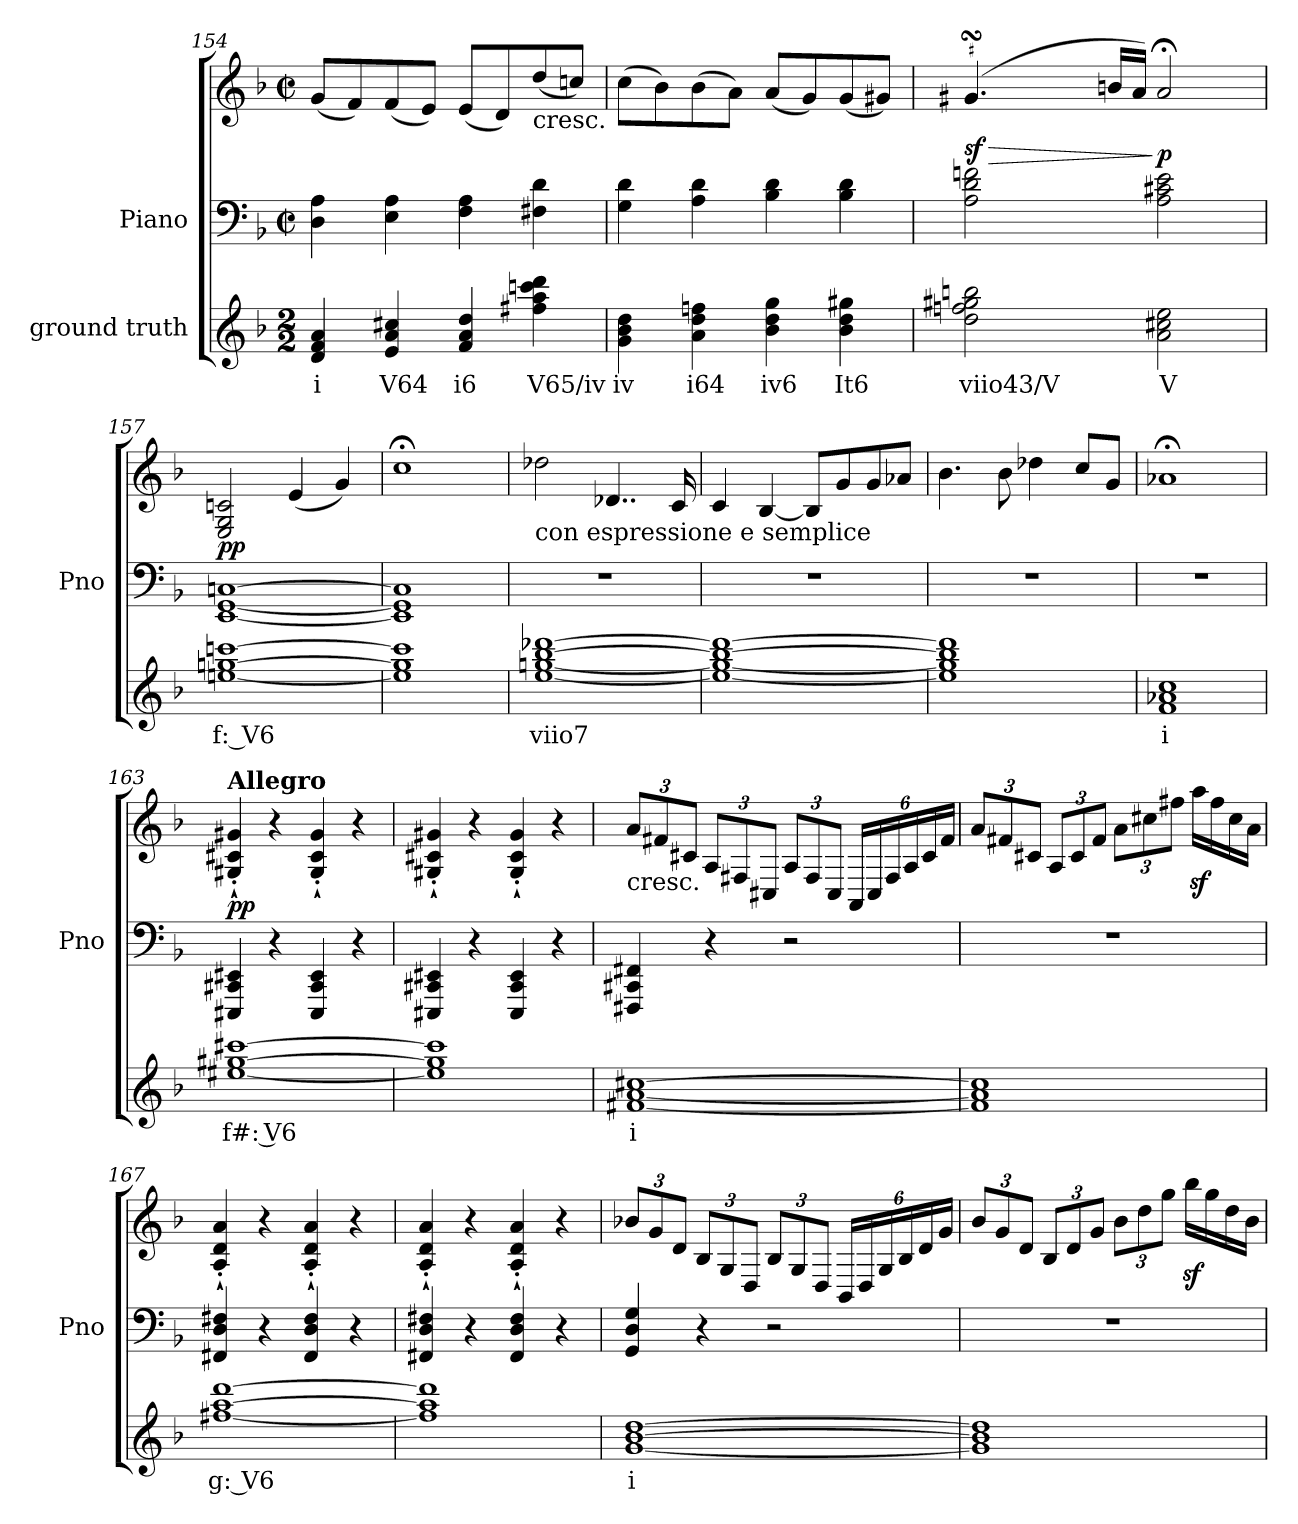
**kern	**text	**kern	**kern	**dynam
*part2	*part2	*part1	*part1	*part1
*staff3	*staff3	*staff2	*staff1	*staff1/2
*I"ground truth	*	*I"Piano	*	*
*	*	*I'Pno	*	*
*	*	*clefF4	*clefG2	*
*k[b-]	*	*k[b-]	*k[b-]	*
*d:	*	*F:	*F:	*
*M2/2	*	*M2/2	*M2/2	*
*	*	*met(c|)	*met(c|)	*
=154	=154	=154	=154	=154
4d 4f 4a	i	4D\ 4A\	(<8g/L	.
.	.	.	8f/)	.
4e 4a 4cc#X	V64	4E\ 4A\	(<8f/	.
.	.	.	8e/J)	.
4f 4a 4dd	i6	4F\ 4A\	(<8e/L	.
.	.	.	8d/)	.
!	!	!	!LO:TX:b:t=cresc.	!
4ff#X 4aa 4cccn 4ddd	V65/iv	4F#X\ 4d\	(<8dd/	.
.	.	.	8ccn/J)	.
!!LO:LB:g=z
=155	=155	=155	=155	=155
4g 4b- 4dd	iv	4G\ 4d\	(>8cc\L	.
.	.	.	8b-\)	.
4a 4dd 4ffn	i64	4A\ 4d\	(>8b-\	.
.	.	.	8a\J)	.
4b- 4dd 4gg	iv6	4B-\ 4d\	(<8a/L	.
.	.	.	8g/)	.
4b- 4dd 4gg#X	It6	4B-\ 4d\	(<8g/	.
.	.	.	8g#X/J)	.
=156	=156	=156	=156	=156
*	*	*^	*	*
!	!	!	!	!LO:TX:a:B:t=Adagio	!
!	!	!	!	!	!LO:HP:b
*	*	*	*	*^	*
!	!	!	!	!	!	!LO:DY:n=1:b
2dd 2ffn 2gg#X 2bbn	viio43/V	4.ryy	2A\ 2d\ 2fn\	(>4.g#XsSsS/	8g#Lyy	> sf
.	.	.	.	.	16aLyy	.
.	.	.	.	.	16g#JJyy	.
.	.	.	.	.	16f#XLLyy	.
.	.	.	.	.	16g#JJyy	.
.	.	2ryy	.	16bn/LL	2ryy	.
.	.	.	.	16a/JJ)	.	.
!	!	!	!	!	!	!LO:DY:n=2:b
2a 2cc#X 2ee	V	.	2A\ 2c#X\ 2e\	2a;</	.	] p
.	.	8ryy	.	.	8ryy	.
*	*	*v	*v	*	*	*
*	*	*	*v	*v	*
=157	=157	=157	=157	=157
*	*	*	*^	*
!	!	!	!LO:TX:a:B:t=Largo	!	!
!	!	!	!	!	!LO:DY:b
*	*	*	*v	*v	*
[1een [1ggn [1cccn	f: V6	[1EE [1GG [1Cn	2E/ 2G/ 2cn/	pp
.	.	.	(<4e/	.
.	.	.	4g/)	.
=158	=158	=158	=158	=158
1ee] 1gg] 1ccc]	.	1EE] 1GG] 1C]	1cc;<	.
=159	=159	=159	=159	=159
!	!	!	!LO:TX:b:t=con espressione e semplice	!
[1ee [1ggn [1bb- [1ddd-X	viio7	1r	2dd-X\	.
.	.	.	4..d-X/	.
.	.	.	16c/	.
=160	=160	=160	=160	=160
1ee_ 1gg_ 1bb-_ 1ddd-_	.	1r	4c/	.
.	.	.	[4B-/	.
.	.	.	8B-/L]	.
.	.	.	8g/	.
.	.	.	8g/	.
.	.	.	8a-X/J	.
=161	=161	=161	=161	=161
1ee] 1gg] 1bb-] 1ddd-]	.	1r	4.b-\	.
.	.	.	8b-\	.
.	.	.	4dd-X\	.
.	.	.	8cc/L	.
.	.	.	8g/J	.
!!LO:LB:g=z
=162	=162	=162	=162	=162
1f 1a-X 1cc	i	1r	1a-X;<	.
=163	=163	=163	=163	=163
!	!	!	!LO:TX:a:B:t=Allegro	!
!	!	!	!	!LO:DY:b
[1ee#X [1gg#X [1ccc#X	f#: V6	4EEE#X/ 4CC#X/ 4EE#X/	4G#X/'` 4c#X/'` 4g#X/'`	pp
.	.	4r	4r	.
.	.	4EEE#/ 4CC#/ 4EE#/	4G#/'` 4c#/'` 4g#/'`	.
.	.	4r	4r	.
=164	=164	=164	=164	=164
1ee#] 1gg#] 1ccc#]	.	4EEE#X/ 4CC#X/ 4EE#X/	4G#X/'` 4c#X/'` 4g#X/'`	.
.	.	4r	4r	.
.	.	4EEE#/ 4CC#/ 4EE#/	4G#/'` 4c#/'` 4g#/'`	.
.	.	4r	4r	.
=165	=165	=165	=165	=165
*	*	*	*Xbrackettup	*
!	!	!	!LO:TX:b:t=cresc.	!
[1f#X [1a [1cc#X	i	4FFF#X/ 4CC#X/ 4FF#X/	12a/L	.
.	.	.	12f#X/	.
.	.	.	12c#X/J	.
.	.	4r	12A/L	.
.	.	.	12F#X/	.
.	.	.	12C#X/J	.
.	.	2r	12A/L	.
.	.	.	12F#/	.
.	.	.	12C#/J	.
.	.	.	24AA/LL	.
.	.	.	24C#/	.
.	.	.	24F#/	.
.	.	.	24A/	.
.	.	.	24c#/	.
.	.	.	24f#/JJ	.
!!LO:LB:g=z
=166	=166	=166	=166	=166
1f#] 1a] 1cc#]	.	1r	12a/L	.
.	.	.	12f#X/	.
.	.	.	12c#X/J	.
.	.	.	12A/L	.
.	.	.	12c#/	.
.	.	.	12f#/J	.
.	.	.	12a\L	.
.	.	.	12cc#X\	.
.	.	.	12ff#X\J	.
.	.	.	16aaz<\LL	.
.	.	.	16ff#\	.
.	.	.	16cc#\	.
.	.	.	16a\JJ	.
=167	=167	=167	=167	=167
[1ff#X [1aa [1ddd	g: V6	4FF#X/ 4D/ 4F#X/	4A/'` 4d/'` 4a/'`	.
.	.	4r	4r	.
.	.	4FF#/ 4D/ 4F#/	4A/'` 4d/'` 4a/'`	.
.	.	4r	4r	.
=168	=168	=168	=168	=168
1ff#] 1aa] 1ddd]	.	4FF#X/ 4D/ 4F#X/	4A/'` 4d/'` 4a/'`	.
.	.	4r	4r	.
.	.	4FF#/ 4D/ 4F#/	4A/'` 4d/'` 4a/'`	.
.	.	4r	4r	.
=169	=169	=169	=169	=169
[1g [1b- [1dd	i	4GG/ 4D/ 4G/	12b-X/L	.
.	.	.	12g/	.
.	.	.	12d/J	.
.	.	4r	12B-/L	.
.	.	.	12G/	.
.	.	.	12D/J	.
.	.	2r	12B-/L	.
.	.	.	12G/	.
.	.	.	12D/J	.
.	.	.	24BB-/LL	.
.	.	.	24D/	.
.	.	.	24G/	.
.	.	.	24B-/	.
.	.	.	24d/	.
.	.	.	24g/JJ	.
!!LO:PB:g=z
=170	=170	=170	=170	=170
1g] 1b-] 1dd]	.	1r	12b-/L	.
.	.	.	12g/	.
.	.	.	12d/J	.
.	.	.	12B-/L	.
.	.	.	12d/	.
.	.	.	12g/J	.
.	.	.	12b-\L	.
.	.	.	12dd\	.
.	.	.	12gg\J	.
.	.	.	16bb-z<\LL	.
.	.	.	16gg\	.
.	.	.	16dd\	.
.	.	.	16b-\JJ	.
=	=	=	=	=
*-	*-	*-	*-	*-
